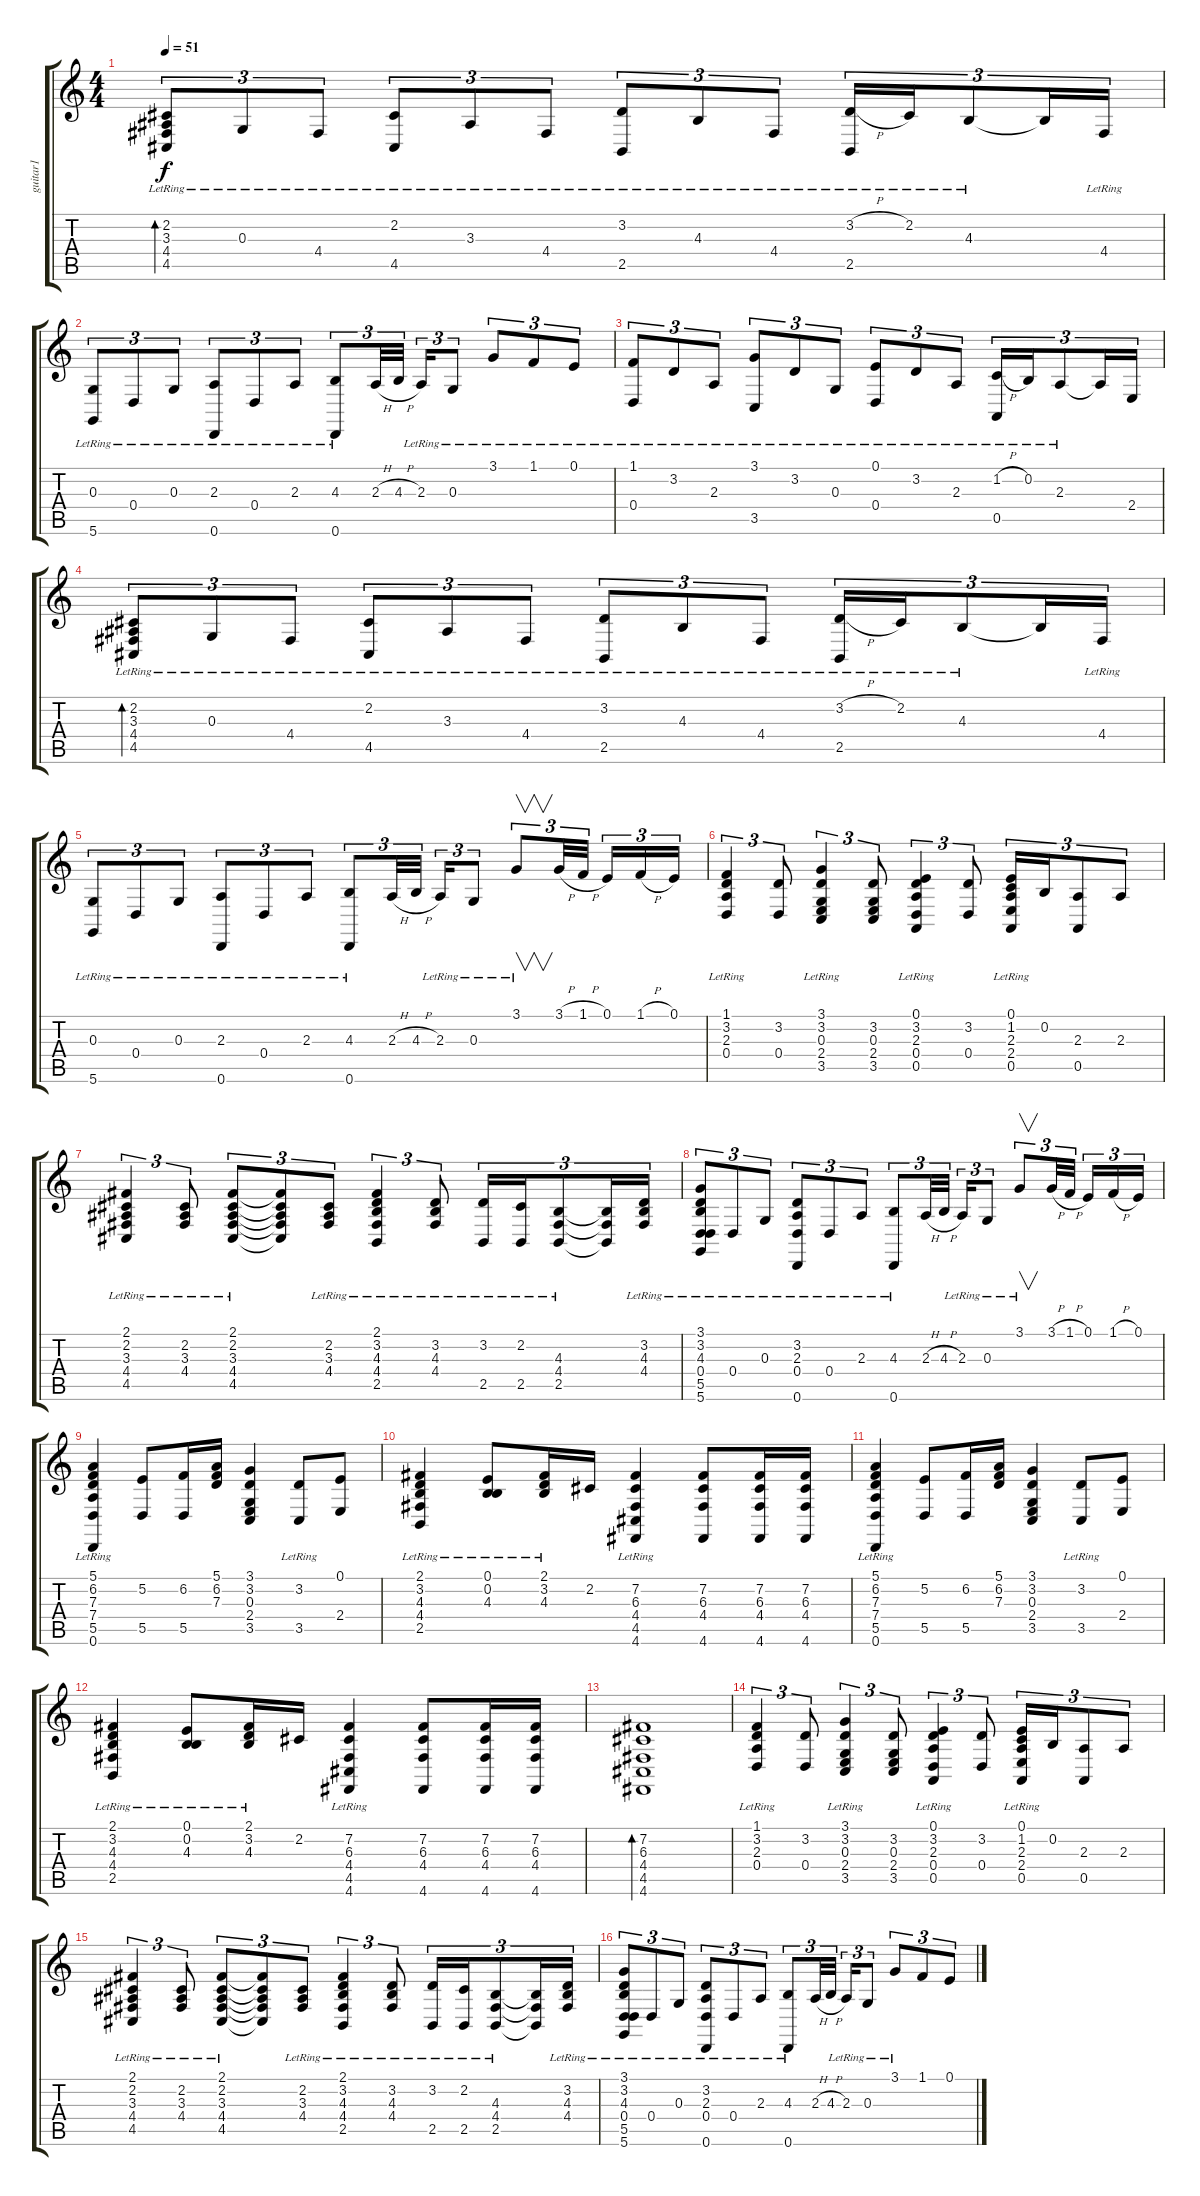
\track ("guitar1" "guitar1") {instrument acousticgrandpiano}
\staff {score tabs}
\tuning (E4 B3 G3 D3 A2 D2) {hide}
\ts (4 4)
\tempo 51
\clef g2
\ks c
(2.2{lr} 3.3{lr} 4.4{lr} 4.5{lr}).8{tu (3 2) bd 60 dy f} 0.3{lr}.8{tu (3 2)} 4.4{lr}.8{tu (3 2)} (2.2{lr} 4.5{lr}).8{tu (3 2)} 3.3{lr}.8{tu (3 2)} 4.4{lr}.8{tu (3 2)} (3.2{lr} 2.5{lr}).8{tu (3 2)} 4.3{lr}.8{tu (3 2)} 4.4{lr}.8{tu (3 2)} (3.2{h} 2.5{lr}).16{tu (3 2)} 2.2{lr}.16{tu (3 2)} 4.3{lr}.8{tu (3 2)} 4.3{t}.16{tu (3 2)} 4.4{lr}.16{tu (3 2)} |
(0.3{lr} 5.6{lr}).8{tu (3 2)} 0.4{lr}.8{tu (3 2)} 0.3{lr}.8{tu (3 2)} (2.3{lr} 0.6{lr}).8{tu (3 2)} 0.4{lr}.8{tu (3 2)} 2.3{lr}.8{tu (3 2)} (4.3{lr} 0.6{lr}).8{tu (3 2)} 2.3{h}.32{tu (3 2)} 4.3{h}.32{tu (3 2)} 2.3{lr}.16{tu (3 2)} 0.3{lr}.8{tu (3 2)} 3.1{lr}.8{tu (3 2)} 1.1{lr}.8{tu (3 2)} 0.1{lr}.8{tu (3 2)} |
(1.1{lr} 0.4{lr}).8{tu (3 2)} 3.2{lr}.8{tu (3 2)} 2.3{lr}.8{tu (3 2)} (3.1{lr} 3.5{lr}).8{tu (3 2)} 3.2{lr}.8{tu (3 2)} 0.3{lr}.8{tu (3 2)} (0.1{lr} 0.4{lr}).8{tu (3 2)} 3.2{lr}.8{tu (3 2)} 2.3{lr}.8{tu (3 2)} (1.2{h} 0.5{lr}).16{tu (3 2)} 0.2{lr}.16{tu (3 2)} 2.3{lr}.8{tu (3 2)} 2.3{t}.16{tu (3 2)} 2.4.16{tu (3 2)} |
(2.2{lr} 3.3{lr} 4.4{lr} 4.5{lr}).8{tu (3 2) bd 60} 0.3{lr}.8{tu (3 2)} 4.4{lr}.8{tu (3 2)} (2.2{lr} 4.5{lr}).8{tu (3 2)} 3.3{lr}.8{tu (3 2)} 4.4{lr}.8{tu (3 2)} (3.2{lr} 2.5{lr}).8{tu (3 2)} 4.3{lr}.8{tu (3 2)} 4.4{lr}.8{tu (3 2)} (3.2{h} 2.5{lr}).16{tu (3 2)} 2.2{lr}.16{tu (3 2)} 4.3{lr}.8{tu (3 2)} 4.3{t}.16{tu (3 2)} 4.4{lr}.16{tu (3 2)} |
(0.3{lr} 5.6{lr}).8{tu (3 2)} 0.4{lr}.8{tu (3 2)} 0.3{lr}.8{tu (3 2)} (2.3{lr} 0.6{lr}).8{tu (3 2)} 0.4{lr}.8{tu (3 2)} 2.3{lr}.8{tu (3 2)} (4.3{lr} 0.6{lr}).8{tu (3 2)} 2.3{h}.32{tu (3 2)} 4.3{h}.32{tu (3 2)} 2.3{lr}.16{tu (3 2)} 0.3{lr}.8{tu (3 2)} 3.1{lr}.8{v tu (3 2)} 3.1{h}.32{tu (3 2)} 1.1{h}.32{tu (3 2)} 0.1.16{tu (3 2)} 1.1{h}.16{tu (3 2)} 0.1.16{tu (3 2)} |
(1.1{lr} 3.2{lr} 2.3{lr} 0.4{lr}).4{tu (3 2)} (3.2 0.4).8{tu (3 2)} (3.1{lr} 3.2 0.3{lr} 2.4{lr} 3.5{lr}).4{tu (3 2)} (3.2 0.3 2.4 3.5).8{tu (3 2)} (0.1{lr} 3.2{lr} 2.3{lr} 0.4{lr} 0.5{lr}).4{tu (3 2)} (3.2 0.4).8{tu (3 2)} (0.1 1.2 2.3{lr} 2.4 0.5{lr}).16{tu (3 2)} 0.2.16{tu (3 2)} (2.3 0.5).8{tu (3 2)} 2.3.8{tu (3 2)} |
(2.1 2.2{lr} 3.3{lr} 4.4{lr} 4.5{lr}).4{tu (3 2)} (2.2 3.3 4.4{lr}).8{tu (3 2)} (2.1 2.2{lr} 3.3 4.4 4.5{lr}).8{tu (3 2)} (2.1{t} 2.2{t} 3.3{t} 4.4{t} 4.5{t}).8{tu (3 2)} (2.2 3.3 4.4{lr}).8{tu (3 2)} (2.1 3.2{lr} 4.3 4.4 2.5{lr}).4{tu (3 2)} (3.2 4.3{lr} 4.4{lr}).8{tu (3 2)} (3.2 2.5{lr}).16{tu (3 2)} (2.2{lr} 2.5).16{tu (3 2)} (4.3 4.4 2.5{lr}).8{tu (3 2)} (4.3{t} 4.4{t} 2.5{t}).16{tu (3 2)} (3.2{lr} 4.3{lr} 4.4{lr}).16{tu (3 2)} |
(3.1 3.2 4.3{lr} 0.4 5.5 5.6{lr}).8{tu (3 2)} 0.4{lr}.8{tu (3 2)} 0.3{lr}.8{tu (3 2)} (3.2 2.3{lr} 0.4 0.6{lr}).8{tu (3 2)} 0.4{lr}.8{tu (3 2)} 2.3{lr}.8{tu (3 2)} (4.3{lr} 0.6{lr}).8{tu (3 2)} 2.3{h}.32{tu (3 2)} 4.3{h}.32{tu (3 2)} 2.3{lr}.16{tu (3 2)} 0.3{lr}.8{tu (3 2)} 3.1{lr}.8{v tu (3 2)} 3.1{h}.32{tu (3 2)} 1.1{h}.32{tu (3 2)} 0.1.16{tu (3 2)} 1.1{h}.16{tu (3 2)} 0.1.16{tu (3 2)} |
(5.1{lr} 6.2{lr} 7.3{lr} 7.4{lr} 5.5 0.6).4 (5.2 5.5).8 (6.2 5.5).16 (5.1 6.2 7.3).16 (3.1 3.2 0.3 2.4 3.5).4 (3.2{lr} 3.5{lr}).8 (0.1 2.4).8 |
(2.1 3.2{lr} 4.3{lr} 4.4{lr} 2.5{lr}).4 (0.1 0.2{lr} 4.3{lr}).8 (2.1 3.2 4.3{lr}).16 2.2.16 (7.2 6.3 4.4 4.5{lr} 4.6{lr}).4 (7.2 6.3 4.4 4.6).8 (7.2 6.3 4.4 4.6).16 (7.2 6.3 4.4 4.6).16 |
(5.1{lr} 6.2{lr} 7.3{lr} 7.4{lr} 5.5 0.6).4 (5.2 5.5).8 (6.2 5.5).16 (5.1 6.2 7.3).16 (3.1 3.2 0.3 2.4 3.5).4 (3.2{lr} 3.5{lr}).8 (0.1 2.4).8 |
(2.1 3.2{lr} 4.3{lr} 4.4{lr} 2.5{lr}).4 (0.1 0.2{lr} 4.3{lr}).8 (2.1 3.2 4.3{lr}).16 2.2.16 (7.2 6.3 4.4 4.5{lr} 4.6{lr}).4 (7.2 6.3 4.4 4.6).8 (7.2 6.3 4.4 4.6).16 (7.2 6.3 4.4 4.6).16 |
(7.2 6.3 4.4 4.5 4.6).1{bd 60} |
(1.1{lr} 3.2{lr} 2.3{lr} 0.4{lr}).4{tu (3 2)} (3.2 0.4).8{tu (3 2)} (3.1{lr} 3.2 0.3{lr} 2.4{lr} 3.5{lr}).4{tu (3 2)} (3.2 0.3 2.4 3.5).8{tu (3 2)} (0.1{lr} 3.2{lr} 2.3{lr} 0.4{lr} 0.5{lr}).4{tu (3 2)} (3.2 0.4).8{tu (3 2)} (0.1 1.2 2.3{lr} 2.4 0.5{lr}).16{tu (3 2)} 0.2.16{tu (3 2)} (2.3 0.5).8{tu (3 2)} 2.3.8{tu (3 2)} |
(2.1 2.2{lr} 3.3{lr} 4.4{lr} 4.5{lr}).4{tu (3 2)} (2.2 3.3 4.4{lr}).8{tu (3 2)} (2.1 2.2{lr} 3.3 4.4 4.5{lr}).8{tu (3 2)} (2.1{t} 2.2{t} 3.3{t} 4.4{t} 4.5{t}).8{tu (3 2)} (2.2 3.3 4.4{lr}).8{tu (3 2)} (2.1 3.2{lr} 4.3 4.4 2.5{lr}).4{tu (3 2)} (3.2 4.3{lr} 4.4{lr}).8{tu (3 2)} (3.2 2.5{lr}).16{tu (3 2)} (2.2{lr} 2.5).16{tu (3 2)} (4.3 4.4 2.5{lr}).8{tu (3 2)} (4.3{t} 4.4{t} 2.5{t}).16{tu (3 2)} (3.2{lr} 4.3{lr} 4.4{lr}).16{tu (3 2)} |
(3.1 3.2 4.3{lr} 0.4 5.5 5.6{lr}).8{tu (3 2)} 0.4{lr}.8{tu (3 2)} 0.3{lr}.8{tu (3 2)} (3.2 2.3{lr} 0.4 0.6{lr}).8{tu (3 2)} 0.4{lr}.8{tu (3 2)} 2.3{lr}.8{tu (3 2)} (4.3{lr} 0.6{lr}).8{tu (3 2)} 2.3{h}.32{tu (3 2)} 4.3{h}.32{tu (3 2)} 2.3{lr}.16{tu (3 2)} 0.3{lr}.8{tu (3 2)} 3.1{lr}.8{tu (3 2)} 1.1.8{tu (3 2)} 0.1.8{tu (3 2)}
